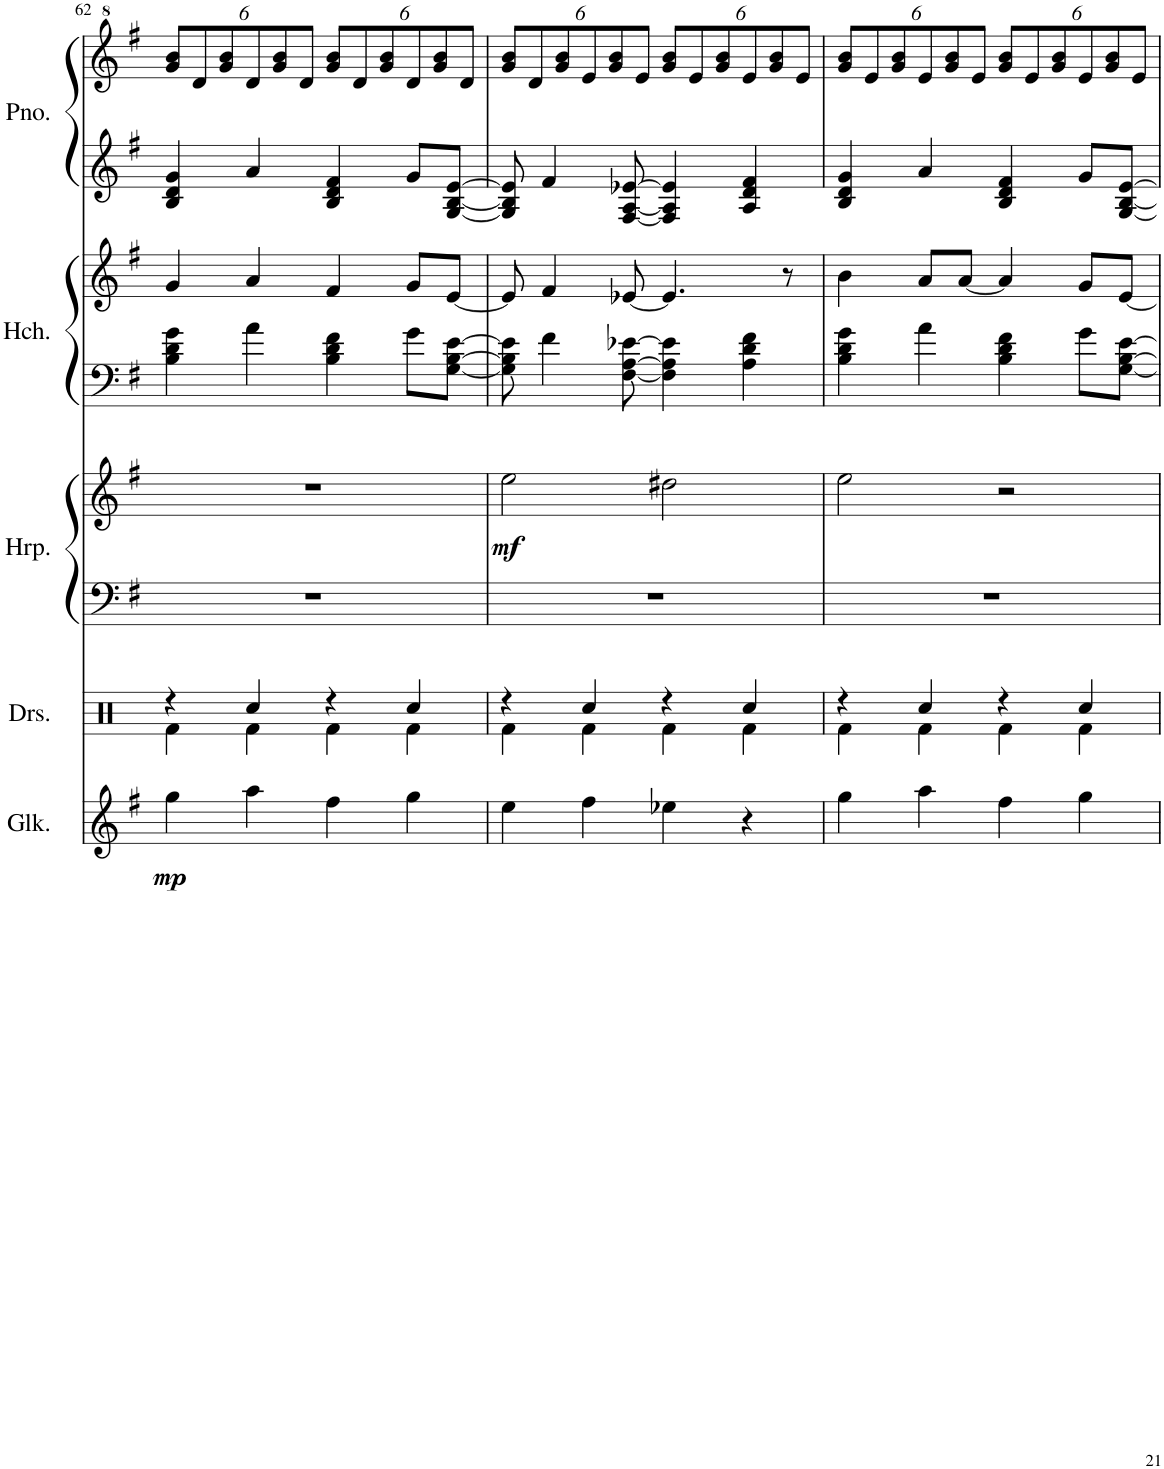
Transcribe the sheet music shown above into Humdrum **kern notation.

**kern	**dynam	**kern	**kern	**kern	**dynam	**kern	**kern	**kern	**kern
*part5	*part5	*part4	*part3	*part3	*part3	*part2	*part2	*part1	*part1
*staff8	*staff8	*staff7	*staff6	*staff5	*staff5/6	*staff4	*staff3	*staff2	*staff1
*I"Glockenspiel	*	*I"Drumset	*I"Harp	*	*	*I"Harpsichord	*	*I"Piano	*
*I'Glk.	*	*I'Drs.	*I'Hrp.	*	*	*I'Hch.	*	*I'Pno.	*
!!LO:PB:g=z
*clefG2	*	*clefX	*clefF4	*clefG2	*	*clefF4	*clefG2	*clefG2	*clefG^2
*Trd-14c-24	*	*	*	*	*	*	*	*	*
*k[f#]	*	*k[]	*k[f#]	*k[f#]	*	*k[f#]	*k[f#]	*k[f#]	*k[f#]
*M4/4	*	*M4/4	*M4/4	*M4/4	*	*M4/4	*M4/4	*M4/4	*M4/4
=62	=62	=62	=62	=62	=62	=62	=62	=62	=62
*	*	*^	*	*	*	*	*	*	*
*	*	*	*	*	*	*	*	*	*	*Xbrackettup
!	!LO:DY:b	!	!	!	!	!	!	!	!	!
4gg\	mp	4r	4Rf\	1r	1r	.	4B\ 4d\ 4g\	4g/	4B/ 4d/ 4g/	12gg/ 12bb/L
.	.	.	.	.	.	.	.	.	.	12dd/
.	.	.	.	.	.	.	.	.	.	12gg/ 12bb/
4aa\	.	4Rcc/	4Rf\	.	.	.	4a\	4a/	4a/	12dd/
.	.	.	.	.	.	.	.	.	.	12gg/ 12bb/
.	.	.	.	.	.	.	.	.	.	12dd/J
4ff#\	.	4r	4Rf\	.	.	.	4B\ 4d\ 4f#\	4f#/	4B/ 4d/ 4f#/	12gg/ 12bb/L
.	.	.	.	.	.	.	.	.	.	12dd/
.	.	.	.	.	.	.	.	.	.	12gg/ 12bb/
4gg\	.	4Rcc/	4Rf\	.	.	.	8g\L	8g/L	8g/L	12dd/
.	.	.	.	.	.	.	.	.	.	12gg/ 12bb/
.	.	.	.	.	.	.	[8G\ [8B\ [8e\J	[8e/J	[8G/ [8B/ [8e/J	.
.	.	.	.	.	.	.	.	.	.	12dd/J
=63	=63	=63	=63	=63	=63	=63	=63	=63	=63	=63
!	!	!	!	!	!	!LO:DY:b	!	!	!	!
4ee\	.	4r	4Rf\	1r	2ee\	mf	8G\] 8B\] 8e\]	8e/]	8G/] 8B/] 8e/]	12gg/ 12bb/L
.	.	.	.	.	.	.	.	.	.	12dd/
.	.	.	.	.	.	.	4f#\	4f#/	4f#/	.
.	.	.	.	.	.	.	.	.	.	12gg/ 12bb/
4ff#\	.	4Rcc/	4Rf\	.	.	.	.	.	.	12ee/
.	.	.	.	.	.	.	.	.	.	12gg/ 12bb/
.	.	.	.	.	.	.	[8F#\ [8A\ [8e-X\	[8e-X/	[8F#/ [8A/ [8e-X/	.
.	.	.	.	.	.	.	.	.	.	12ee/J
4ee-X\	.	4r	4Rf\	.	2dd#X\	.	4F#\] 4A\] 4e-\]	4.e-/]	4F#/] 4A/] 4e-/]	12gg/ 12bb/L
.	.	.	.	.	.	.	.	.	.	12ee/
.	.	.	.	.	.	.	.	.	.	12gg/ 12bb/
4r	.	4Rcc/	4Rf\	.	.	.	4A\ 4d\ 4f#\	.	4A/ 4d/ 4f#/	12ee/
.	.	.	.	.	.	.	.	.	.	12gg/ 12bb/
.	.	.	.	.	.	.	.	8r	.	.
.	.	.	.	.	.	.	.	.	.	12ee/J
=64	=64	=64	=64	=64	=64	=64	=64	=64	=64	=64
4gg\	.	4r	4Rf\	1r	2ee\	.	4B\ 4d\ 4g\	4b\	4B/ 4d/ 4g/	12gg/ 12bb/L
.	.	.	.	.	.	.	.	.	.	12ee/
.	.	.	.	.	.	.	.	.	.	12gg/ 12bb/
4aa\	.	4Rcc/	4Rf\	.	.	.	4a\	8a/L	4a/	12ee/
.	.	.	.	.	.	.	.	.	.	12gg/ 12bb/
.	.	.	.	.	.	.	.	[8a/J	.	.
.	.	.	.	.	.	.	.	.	.	12ee/J
4ff#\	.	4r	4Rf\	.	2r	.	4B\ 4d\ 4f#\	4a/]	4B/ 4d/ 4f#/	12gg/ 12bb/L
.	.	.	.	.	.	.	.	.	.	12ee/
.	.	.	.	.	.	.	.	.	.	12gg/ 12bb/
4gg\	.	4Rcc/	4Rf\	.	.	.	8g\L	8g/L	8g/L	12ee/
.	.	.	.	.	.	.	.	.	.	12gg/ 12bb/
.	.	.	.	.	.	.	[8G\ [8B\ [8e\J	[8e/J	[8G/ [8B/ [8e/J	.
.	.	.	.	.	.	.	.	.	.	12ee/J
*	*	*v	*v	*	*	*	*	*	*	*
=	=	=	=	=	=	=	=	=	=
*-	*-	*-	*-	*-	*-	*-	*-	*-	*-
